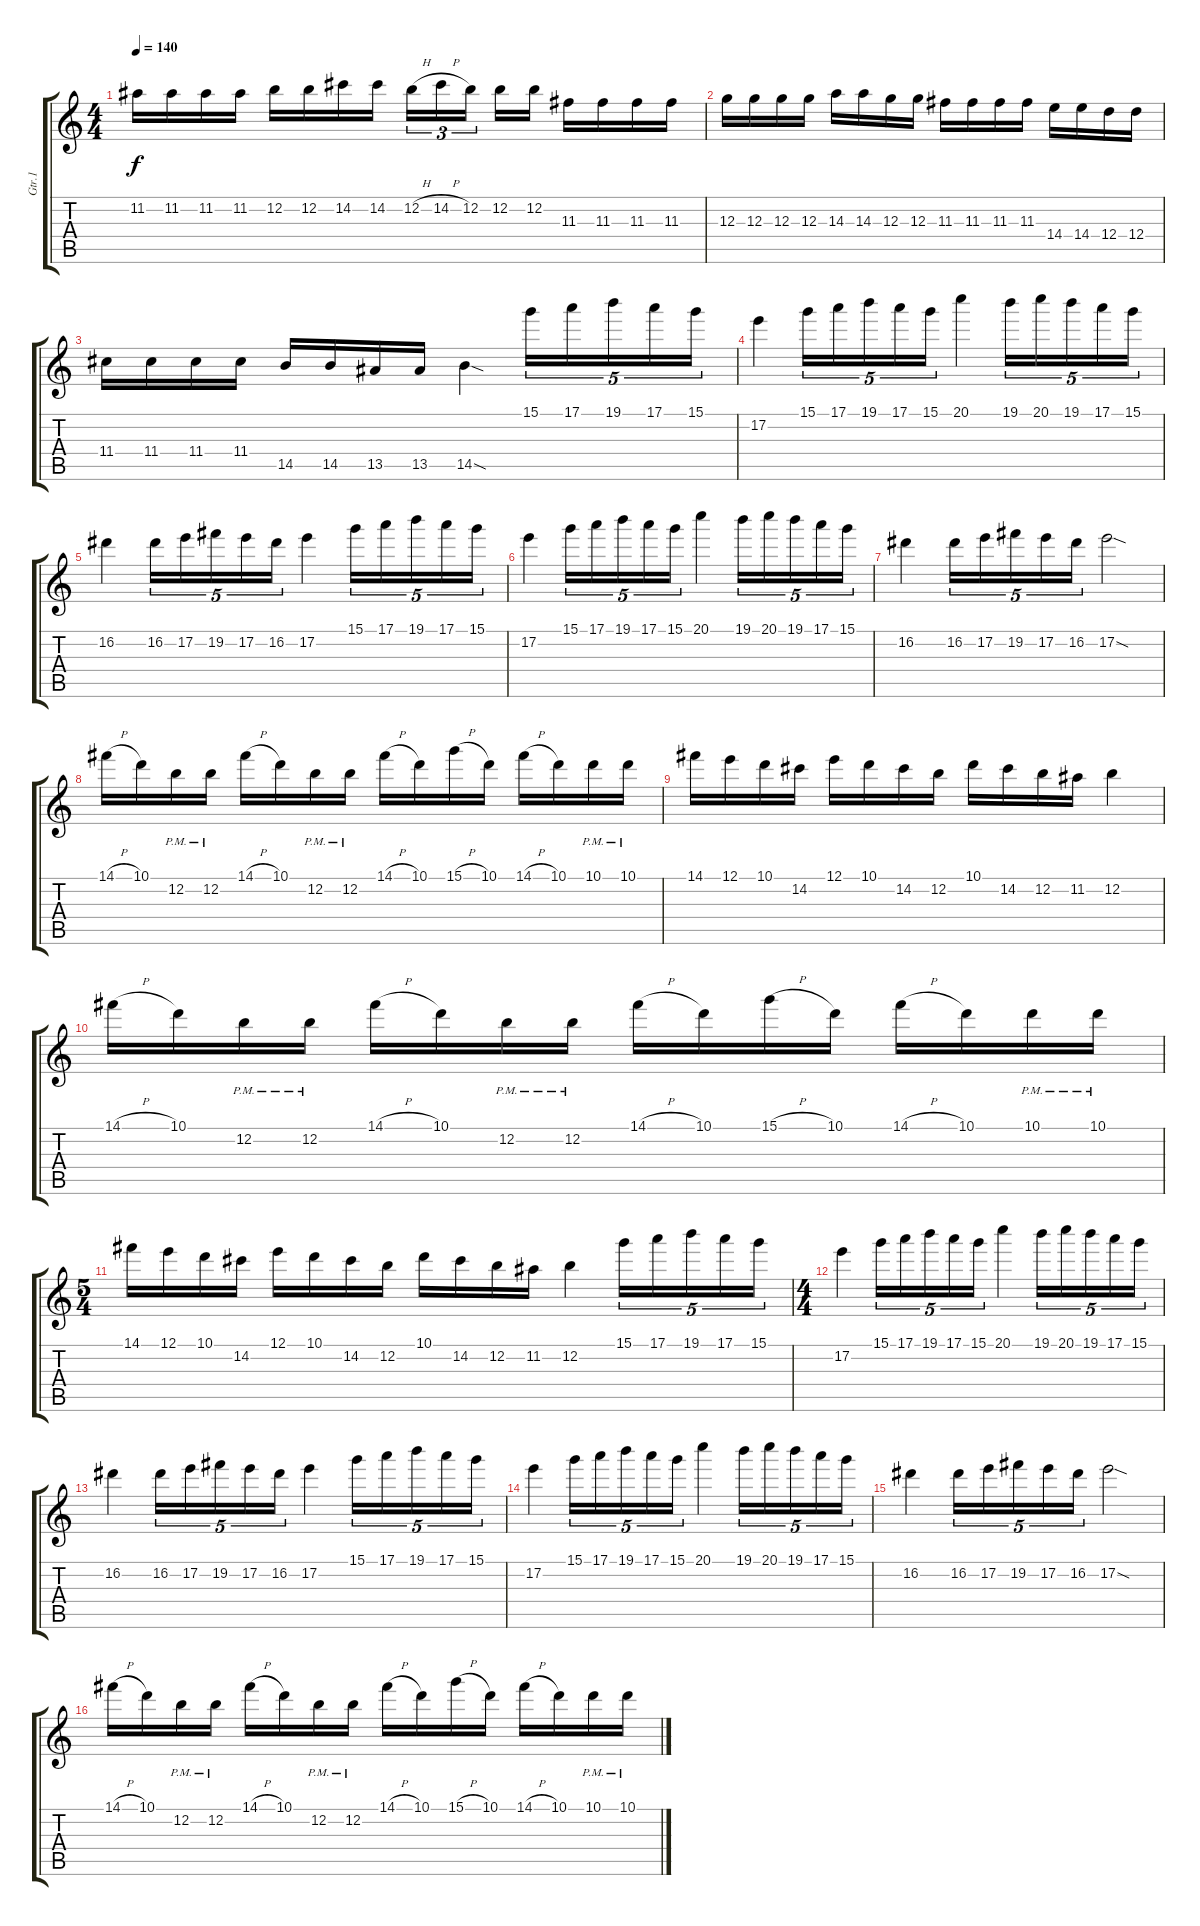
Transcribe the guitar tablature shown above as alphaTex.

\track ("Gtr.1" "Gtr.1") {instrument distortionguitar}
\staff {score tabs}
\tuning (E4 B3 G3 D3 A2 E2) {hide}
\ts (4 4)
\tempo 140
\clef g2
\ks c
11.2.16{dy f} 11.2.16 11.2.16 11.2.16 12.2.16 12.2.16 14.2.16 14.2.16 12.2{h}.16{tu (3 2)} 14.2{h}.16{tu (3 2)} 12.2.16{tu (3 2)} 12.2.16 12.2.16 11.3.16 11.3.16 11.3.16 11.3.16 |
12.3.16 12.3.16 12.3.16 12.3.16 14.3.16 14.3.16 12.3.16 12.3.16 11.3.16 11.3.16 11.3.16 11.3.16 14.4.16 14.4.16 12.4.16 12.4.16 |
11.4.16 11.4.16 11.4.16 11.4.16 14.5.16 14.5.16 13.5.16 13.5.16 14.5{sod}.4 15.1.16{tu (5 4)} 17.1.16{tu (5 4)} 19.1.16{tu (5 4)} 17.1.16{tu (5 4)} 15.1.16{tu (5 4)} |
17.2.4 15.1.16{tu (5 4)} 17.1.16{tu (5 4)} 19.1.16{tu (5 4)} 17.1.16{tu (5 4)} 15.1.16{tu (5 4)} 20.1.4 19.1.16{tu (5 4)} 20.1.16{tu (5 4)} 19.1.16{tu (5 4)} 17.1.16{tu (5 4)} 15.1.16{tu (5 4)} |
16.2.4 16.2.16{tu (5 4)} 17.2.16{tu (5 4)} 19.2.16{tu (5 4)} 17.2.16{tu (5 4)} 16.2.16{tu (5 4)} 17.2.4 15.1.16{tu (5 4)} 17.1.16{tu (5 4)} 19.1.16{tu (5 4)} 17.1.16{tu (5 4)} 15.1.16{tu (5 4)} |
17.2.4 15.1.16{tu (5 4)} 17.1.16{tu (5 4)} 19.1.16{tu (5 4)} 17.1.16{tu (5 4)} 15.1.16{tu (5 4)} 20.1.4 19.1.16{tu (5 4)} 20.1.16{tu (5 4)} 19.1.16{tu (5 4)} 17.1.16{tu (5 4)} 15.1.16{tu (5 4)} |
16.2.4 16.2.16{tu (5 4)} 17.2.16{tu (5 4)} 19.2.16{tu (5 4)} 17.2.16{tu (5 4)} 16.2.16{tu (5 4)} 17.2{sod}.2 |
14.1{h}.16 10.1.16 12.2{pm}.16 12.2{pm}.16 14.1{h}.16 10.1.16 12.2{pm}.16 12.2{pm}.16 14.1{h}.16 10.1.16 15.1{h}.16 10.1.16 14.1{h}.16 10.1.16 10.1{pm}.16 10.1{pm}.16 |
14.1.16 12.1.16 10.1.16 14.2.16 12.1.16 10.1.16 14.2.16 12.2.16 10.1.16 14.2.16 12.2.16 11.2.16 12.2.4 |
14.1{h}.16 10.1.16 12.2{pm}.16 12.2{pm}.16 14.1{h}.16 10.1.16 12.2{pm}.16 12.2{pm}.16 14.1{h}.16 10.1.16 15.1{h}.16 10.1.16 14.1{h}.16 10.1.16 10.1{pm}.16 10.1{pm}.16 |
\ts (5 4)
14.1.16 12.1.16 10.1.16 14.2.16 12.1.16 10.1.16 14.2.16 12.2.16 10.1.16 14.2.16 12.2.16 11.2.16 12.2.4 15.1.16{tu (5 4)} 17.1.16{tu (5 4)} 19.1.16{tu (5 4)} 17.1.16{tu (5 4)} 15.1.16{tu (5 4)} |
\ts (4 4)
17.2.4 15.1.16{tu (5 4)} 17.1.16{tu (5 4)} 19.1.16{tu (5 4)} 17.1.16{tu (5 4)} 15.1.16{tu (5 4)} 20.1.4 19.1.16{tu (5 4)} 20.1.16{tu (5 4)} 19.1.16{tu (5 4)} 17.1.16{tu (5 4)} 15.1.16{tu (5 4)} |
16.2.4 16.2.16{tu (5 4)} 17.2.16{tu (5 4)} 19.2.16{tu (5 4)} 17.2.16{tu (5 4)} 16.2.16{tu (5 4)} 17.2.4 15.1.16{tu (5 4)} 17.1.16{tu (5 4)} 19.1.16{tu (5 4)} 17.1.16{tu (5 4)} 15.1.16{tu (5 4)} |
17.2.4 15.1.16{tu (5 4)} 17.1.16{tu (5 4)} 19.1.16{tu (5 4)} 17.1.16{tu (5 4)} 15.1.16{tu (5 4)} 20.1.4 19.1.16{tu (5 4)} 20.1.16{tu (5 4)} 19.1.16{tu (5 4)} 17.1.16{tu (5 4)} 15.1.16{tu (5 4)} |
16.2.4 16.2.16{tu (5 4)} 17.2.16{tu (5 4)} 19.2.16{tu (5 4)} 17.2.16{tu (5 4)} 16.2.16{tu (5 4)} 17.2{sod}.2 |
14.1{h}.16 10.1.16 12.2{pm}.16 12.2{pm}.16 14.1{h}.16 10.1.16 12.2{pm}.16 12.2{pm}.16 14.1{h}.16 10.1.16 15.1{h}.16 10.1.16 14.1{h}.16 10.1.16 10.1{pm}.16 10.1{pm}.16
